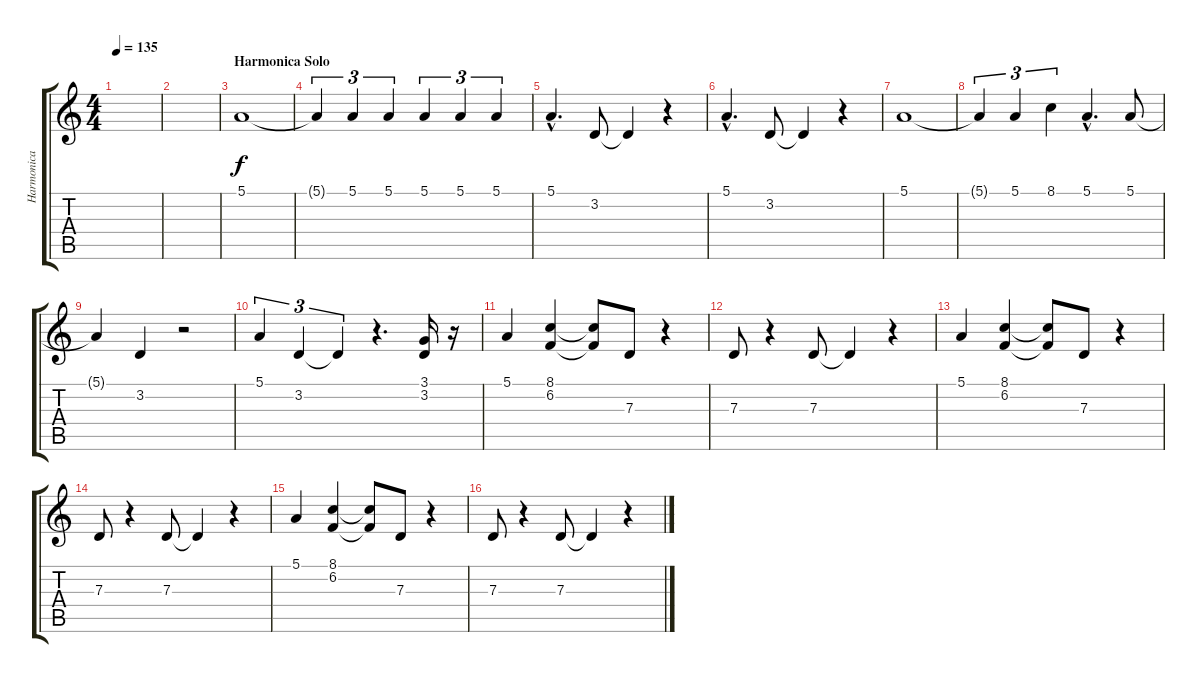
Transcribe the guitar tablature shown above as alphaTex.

\track ("Harmonica" "Harmonica") {instrument harmonica}
\staff {score tabs}
\tuning (E4 B3 G3 D3 A2 E2) {hide}
\ts (4 4)
\tempo 135
\clef g2
\ks c
|
|
\section ("" "Harmonica Solo")
5.1.1 |
5.1{t}.4{tu (3 2)} 5.1.4{tu (3 2)} 5.1.4{tu (3 2)} 5.1.4{tu (3 2)} 5.1.4{tu (3 2)} 5.1.4{tu (3 2)} |
5.1{hac}.4{d} 3.2.8 3.2{t}.4 r.4 |
5.1{hac}.4{d} 3.2.8 3.2{t}.4 r.4 |
5.1.1 |
5.1{t}.4{tu (3 2)} 5.1.4{tu (3 2)} 8.1.4{tu (3 2)} 5.1{hac}.4{d} 5.1.8 |
5.1{t}.4 3.2.4 r.2 |
5.1.4{tu (3 2)} 3.2.4{tu (3 2)} 3.2{t}.4{tu (3 2)} r.4{d} (3.1 3.2).16 r.16 |
5.1.4 (8.1 6.2).4 (8.1{t} 6.2{t}).8 7.3.8 r.4 |
7.3.8 r.4 7.3.8 7.3{t}.4 r.4 |
5.1.4 (8.1 6.2).4 (8.1{t} 6.2{t}).8 7.3.8 r.4 |
7.3.8 r.4 7.3.8 7.3{t}.4 r.4 |
5.1.4 (8.1 6.2).4 (8.1{t} 6.2{t}).8 7.3.8 r.4 |
7.3.8 r.4 7.3.8 7.3{t}.4 r.4
